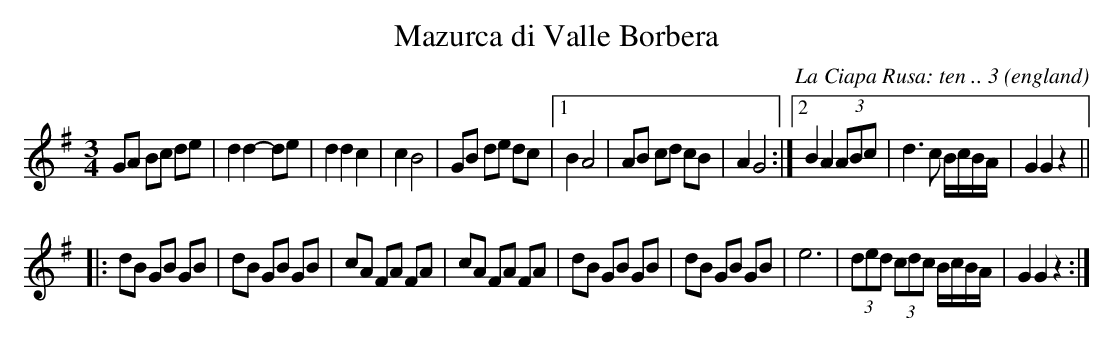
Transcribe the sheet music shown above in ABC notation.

X:1
T:Mazurca di Valle Borbera
O:england
C:La Ciapa Rusa: ten .. 3
M:3/4
L:1/8
K:G
GA Bc de|d2 d2-de|d2d2c2|c2B4|\
GB de dc|1 B2A4|AB cd cB|A2G4:|2 B2 A2 (3ABc|\
d3c B/c/B/A/|G2G2 z2||
|:dB GB GB|dB GB GB|cA FA FA|cA FA FA|\
dB GB GB|dB GB GB|e6|(3ded (3cdc B/c/B/A/|G2G2z2:|
